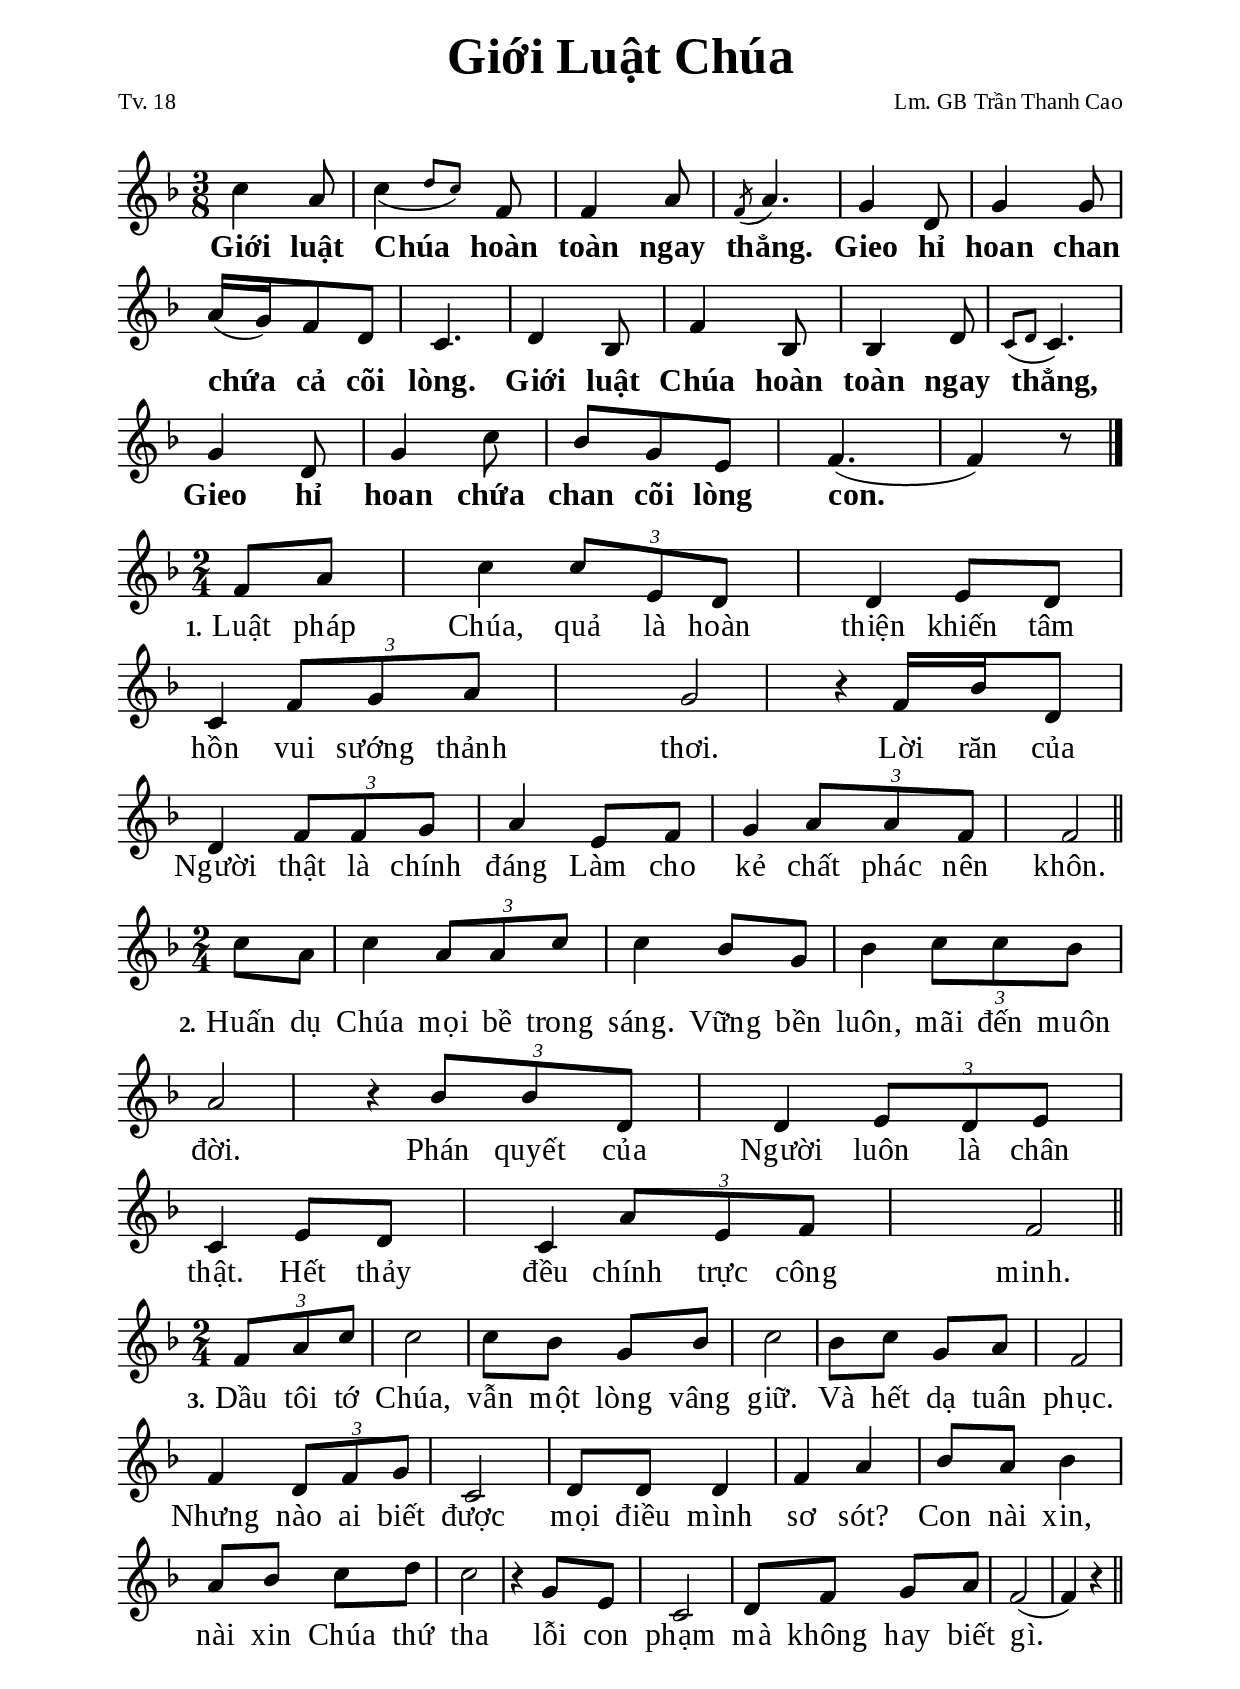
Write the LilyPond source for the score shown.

% Cài đặt chung
\version "2.20.0"
\include "english.ly"

\header {
  title = \markup { \fontsize #3 "Giới Luật Chúa" }
  poet = "Tv. 18"
  composer = "Lm. GB Trần Thanh Cao"
  arranger = " "
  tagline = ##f
}

\paper {
  #(set-paper-size "a4")
  top-margin = 10\mm
  bottom-margin = 10\mm
  left-margin = 20\mm
  right-margin = 20\mm
  indent = #0
  #(define fonts
    (make-pango-font-tree
      "Liberation Serif"
      "Liberation Serif"
      "Liberation Serif"
      (/ 20 20)))
  page-count = #1
}

% Nhạc điệp khúc
nhacDiepKhuc = \relative c'' {
  c4 a8 |
  \afterGrace c4 _({d8 c)} f, |
  f4 a8 |
  \acciaccatura f8 a4. |
  g4 d8 |
  g4 g8 |
  a16 (g) f8 d |
  c4. |
  d4 bf8 |
  f'4 bf,8 |
  bf4 d8 |
  \acciaccatura {c8 d} c4. |
  g'4 d8 |
  g4 c8 |
  bf g e |
  f4. ( |
  f4) r8 \bar "|."
}

% Nhạc phiên khúc
nhacPhienKhucMot = \relative c' {
  \partial 4 f8 a |
  c4 \tuplet 3/2 { c8 e, d } |
  d4 e8 d |
  c4 \tuplet 3/2 { f8 g a } |
  g2 |
  r4 f16 bf d,8 |
  d4 \tuplet 3/2 { f8 f g } |
  a4 e8 f |
  g4 \tuplet 3/2 { a8 a f } |
  f2 \bar "||"
}

nhacPhienKhucHai = \relative c'' {
  \partial 4 c8 a |
  c4 \tuplet 3/2 { a8 a c } |
  c4 bf8 g |
  bf4 \tuplet 3/2 { c8 c bf } |
  a2 |
  r4 \tuplet 3/2 { bf8 bf d, } |
  d4 \tuplet 3/2 { e8 d e } |
  c4 e8 d |
  c4 \tuplet 3/2 { a'8 e f } |
  f2 \bar "||"
}

nhacPhienKhucBa = \relative c' {
  \partial 4 \tuplet 3/2 { f8 a c } |
  c2 |
  c8 bf g bf |
  c2 |
  bf8 c g a |
  f2 |
  f4 \tuplet 3/2 { d8 f g } |
  c,2 |
  d8 d d4 |
  f4 a |
  bf8 a bf4 |
  a8 bf c d |
  c2 |
  r4 g8 e |
  c2 |
  d8 f g a |
  f2 ( |
  f4) r \bar "||"
}

% Lời điệp khúc
loiDiepKhuc = \lyricmode {
  Giới luật Chúa hoàn toàn ngay thẳng.
  Gieo hỉ hoan chan chứa cả cõi lòng.
  Giới luật Chúa hoàn toàn ngay thẳng,
  Gieo hỉ hoan chứa chan cõi lòng con.
}

% Lời phiên khúc
loiPhienKhucMot = \lyricmode {
  \set stanza = #"1."
  Luật pháp Chúa, quả là hoàn thiện
  khiến tâm hồn vui sướng thảnh thơi.
  Lời răn của Người thật là chính đáng
  Làm cho kẻ chất phác nên khôn.
}

loiPhienKhucHai = \lyricmode {
  \set stanza = #"2."
  Huấn dụ Chúa mọi bề trong sáng.
  Vững bền luôn, mãi đến muôn đời.
  Phán quyết của Người luôn là chân thật.
  Hết thảy đều chính trực công minh.
}

loiPhienKhucBa = \lyricmode {
  \set stanza = #"3."
  Dầu tôi tớ Chúa, vẫn một lòng vâng giữ.
  Và hết dạ tuân phục.
  Nhưng nào ai biết được mọi điều mình sơ sót?
  Con nài xin, nài xin Chúa thứ tha
  lỗi con phạm mà không hay biết gì.
}


% Dàn trang
\score {
  \new ChoirStaff <<
    \new Staff = diepKhuc \with {
        \consists "Merge_rests_engraver"
        \magnifyStaff #(magstep +1)
      }
      <<
      \new Voice = beSop {
        \key f \major \time 3/8 \stemNeutral \nhacDiepKhuc
      }
    >>
    \new Lyrics \lyricsto beSop \loiDiepKhuc
  >>
  \layout {
    \override Lyrics.LyricText.font-series = #'bold
    \override Lyrics.LyricText.font-size = #+3
    \override Lyrics.LyricSpace.minimum-distance = #1.9
    \override Score.BarNumber.break-visibility = ##(#f #f #f)
    \override Score.SpacingSpanner.uniform-stretching = ##t
  }
}

\score {
  \new ChoirStaff <<
    \new Staff = phienKhuc \with {
        \magnifyStaff #(magstep +1)
      }
      <<
      \new Voice = beSop {
        \key f \major \time 2/4 \nhacPhienKhucMot
      }
    >>
    \new Lyrics \lyricsto beSop \loiPhienKhucMot
  >>
  \layout {
    %\override Staff.TimeSignature.transparent = ##t
    \override Lyrics.LyricText.font-size = #+3
    \override Lyrics.LyricSpace.minimum-distance = #2.0
    \override Score.BarNumber.break-visibility = ##(#f #f #f)
    \override Score.SpacingSpanner.uniform-stretching = ##t
    \override Score.SpacingSpanner packed-spacing = ##t
  } 
}

\score {
  \new ChoirStaff <<
    \new Staff = phienKhuc \with {
        \magnifyStaff #(magstep +1)
      }
      <<
      \new Voice = beSop {
        \key f \major \time 2/4 \nhacPhienKhucHai
      }
    >>
    \new Lyrics \lyricsto beSop \loiPhienKhucHai
  >>
  \layout {
    %\override Staff.TimeSignature.transparent = ##t
    \override Lyrics.LyricText.font-size = #+3
    \override Lyrics.LyricSpace.minimum-distance = #1.3
    \override Score.BarNumber.break-visibility = ##(#f #f #f)
    \override Score.SpacingSpanner.uniform-stretching = ##t
    \override Score.SpacingSpanner packed-spacing = ##t
  } 
}

\score {
  \new ChoirStaff <<
    \new Staff = phienKhuc \with {
        \magnifyStaff #(magstep +1)
      }
      <<
      \new Voice = beSop {
        \key f \major \time 2/4 \nhacPhienKhucBa
      }
    >>
    \new Lyrics \lyricsto beSop \loiPhienKhucBa
  >>
  \layout {
    %\override Staff.TimeSignature.transparent = ##t
    \override Lyrics.LyricText.font-size = #+3
    \override Lyrics.LyricSpace.minimum-distance = #1.5
    \override Score.BarNumber.break-visibility = ##(#f #f #f)
    \override Score.SpacingSpanner.uniform-stretching = ##t
  } 
}
